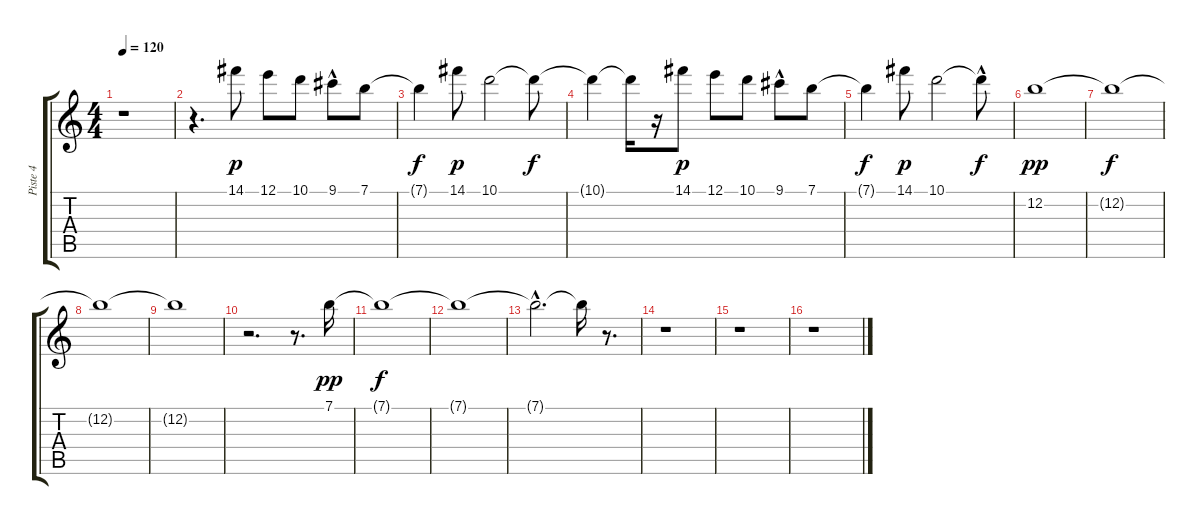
\track ("Piste 4" "Piste 4") {instrument acousticguitarnylon}
\staff {score tabs}
\tuning (E4 B3 G3 D3 A2 E2) {hide}
\ts (4 4)
\tempo 120
\clef g2
\ks c
r.1{dy f} |
r.4{d} 14.1.8{dy p} 12.1.8 10.1.8 9.1{hac}.8 7.1.8 |
7.1{t}.4{dy f} 14.1.8{dy p} 10.1.2 10.1{t}.8{dy f} |
10.1{t}.4 10.1{t}.16 r.16 14.1.8{dy p} 12.1.8 10.1.8 9.1{hac}.8 7.1.8 |
7.1{t}.4{dy f} 14.1.8{dy p} 10.1.2 10.1{hac t}.8{dy f} |
12.2.1{dy pp} |
12.2{t}.1{dy f} |
12.2{t}.1 |
12.2{t}.1 |
r.2{d} r.8{d} 7.1.16{dy pp} |
7.1{t}.1{dy f} |
7.1{t}.1 |
7.1{hac t}.2{d} 7.1{t}.16 r.8{d} |
r.1 |
r.1 |
r.1
